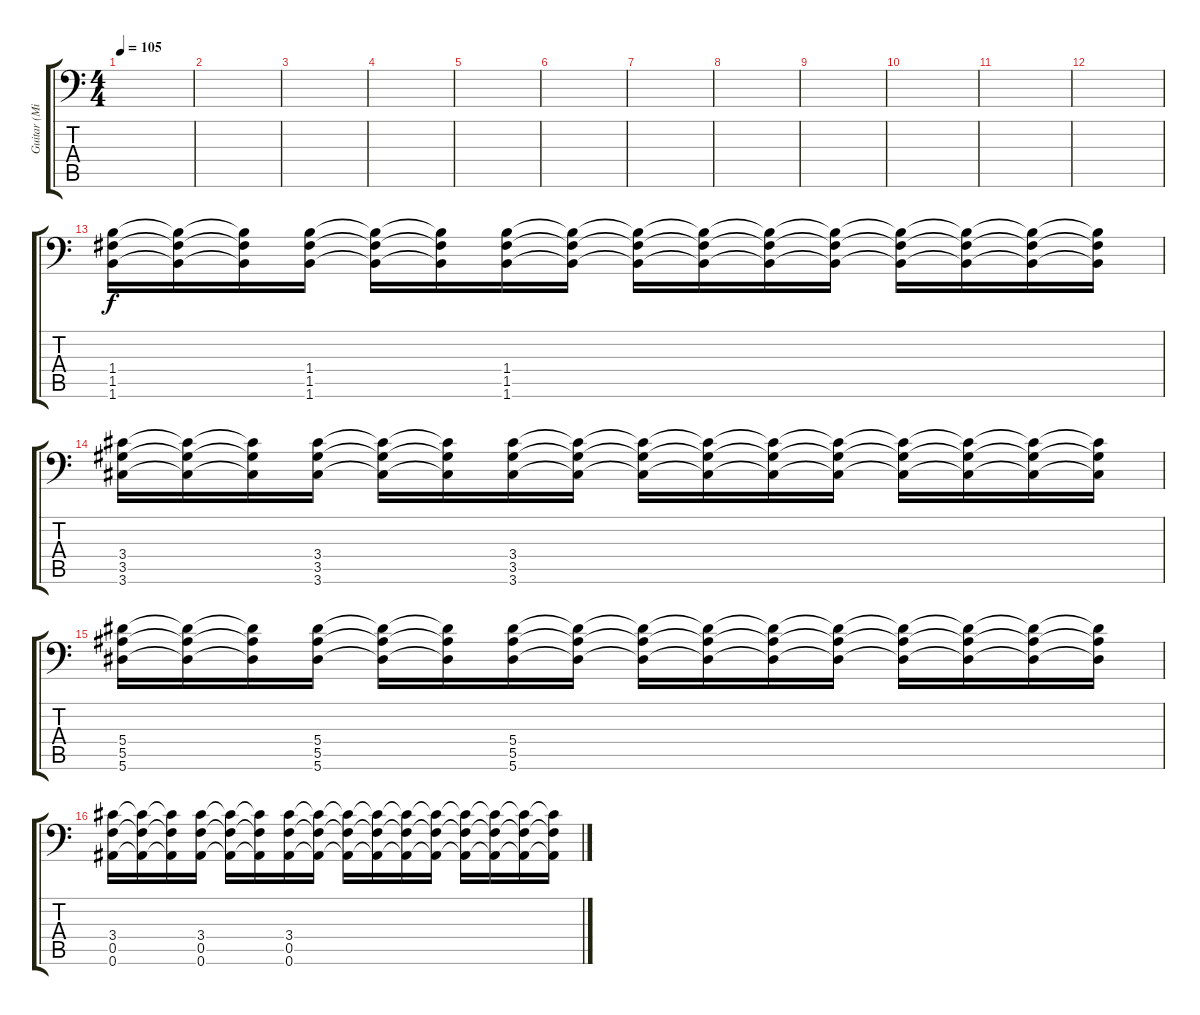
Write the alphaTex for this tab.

\track ("Guitar (Mike Shinoda)" "Guitar (Mi") {instrument distortionguitar}
\staff {score tabs}
\tuning (C4 G3 Eb3 Bb2 F2 Bb1) {hide}
\ts (4 4)
\tempo 105
\clef f4
\ks c
|
|
|
|
|
|
|
|
|
|
|
|
(1.4 1.5 1.6).16{volume 16 instrument distortionguitar} (1.4{t} 1.5{t} 1.6{t}).16 (1.4{t} 1.5{t} 1.6{t}).16 (1.4 1.5 1.6).16 (1.4{t} 1.5{t} 1.6{t}).16 (1.4{t} 1.5{t} 1.6{t}).16 (1.4 1.5 1.6).16 (1.4{t} 1.5{t} 1.6{t}).16 (1.4{t} 1.5{t} 1.6{t}).16 (1.4{t} 1.5{t} 1.6{t}).16 (1.4{t} 1.5{t} 1.6{t}).16 (1.4{t} 1.5{t} 1.6{t}).16 (1.4{t} 1.5{t} 1.6{t}).16 (1.4{t} 1.5{t} 1.6{t}).16 (1.4{t} 1.5{t} 1.6{t}).16 (1.4{t} 1.5{t} 1.6{t}).16 |
(3.4 3.5 3.6).16 (3.4{t} 3.5{t} 3.6{t}).16 (3.4{t} 3.5{t} 3.6{t}).16 (3.4 3.5 3.6).16 (3.4{t} 3.5{t} 3.6{t}).16 (3.4{t} 3.5{t} 3.6{t}).16 (3.4 3.5 3.6).16 (3.4{t} 3.5{t} 3.6{t}).16 (3.4{t} 3.5{t} 3.6{t}).16 (3.4{t} 3.5{t} 3.6{t}).16 (3.4{t} 3.5{t} 3.6{t}).16 (3.4{t} 3.5{t} 3.6{t}).16 (3.4{t} 3.5{t} 3.6{t}).16 (3.4{t} 3.5{t} 3.6{t}).16 (3.4{t} 3.5{t} 3.6{t}).16 (3.4{t} 3.5{t} 3.6{t}).16 |
(5.4 5.5 5.6).16 (5.4{t} 5.5{t} 5.6{t}).16 (5.4{t} 5.5{t} 5.6{t}).16 (5.4 5.5 5.6).16 (5.4{t} 5.5{t} 5.6{t}).16 (5.4{t} 5.5{t} 5.6{t}).16 (5.4 5.5 5.6).16 (5.4{t} 5.5{t} 5.6{t}).16 (5.4{t} 5.5{t} 5.6{t}).16 (5.4{t} 5.5{t} 5.6{t}).16 (5.4{t} 5.5{t} 5.6{t}).16 (5.4{t} 5.5{t} 5.6{t}).16 (5.4{t} 5.5{t} 5.6{t}).16 (5.4{t} 5.5{t} 5.6{t}).16 (5.4{t} 5.5{t} 5.6{t}).16 (5.4{t} 5.5{t} 5.6{t}).16 |
(3.4 0.5 0.6).16 (3.4{t} 0.5{t} 0.6{t}).16 (3.4{t} 0.5{t} 0.6{t}).16 (3.4 0.5 0.6).16 (3.4{t} 0.5{t} 0.6{t}).16 (3.4{t} 0.5{t} 0.6{t}).16 (3.4 0.5 0.6).16 (3.4{t} 0.5{t} 0.6{t}).16 (3.4{t} 0.5{t} 0.6{t}).16 (3.4{t} 0.5{t} 0.6{t}).16 (3.4{t} 0.5{t} 0.6{t}).16 (3.4{t} 0.5{t} 0.6{t}).16 (3.4{t} 0.5{t} 0.6{t}).16 (3.4{t} 0.5{t} 0.6{t}).16 (3.4{t} 0.5{t} 0.6{t}).16 (3.4{t} 0.5{t} 0.6{t}).16
